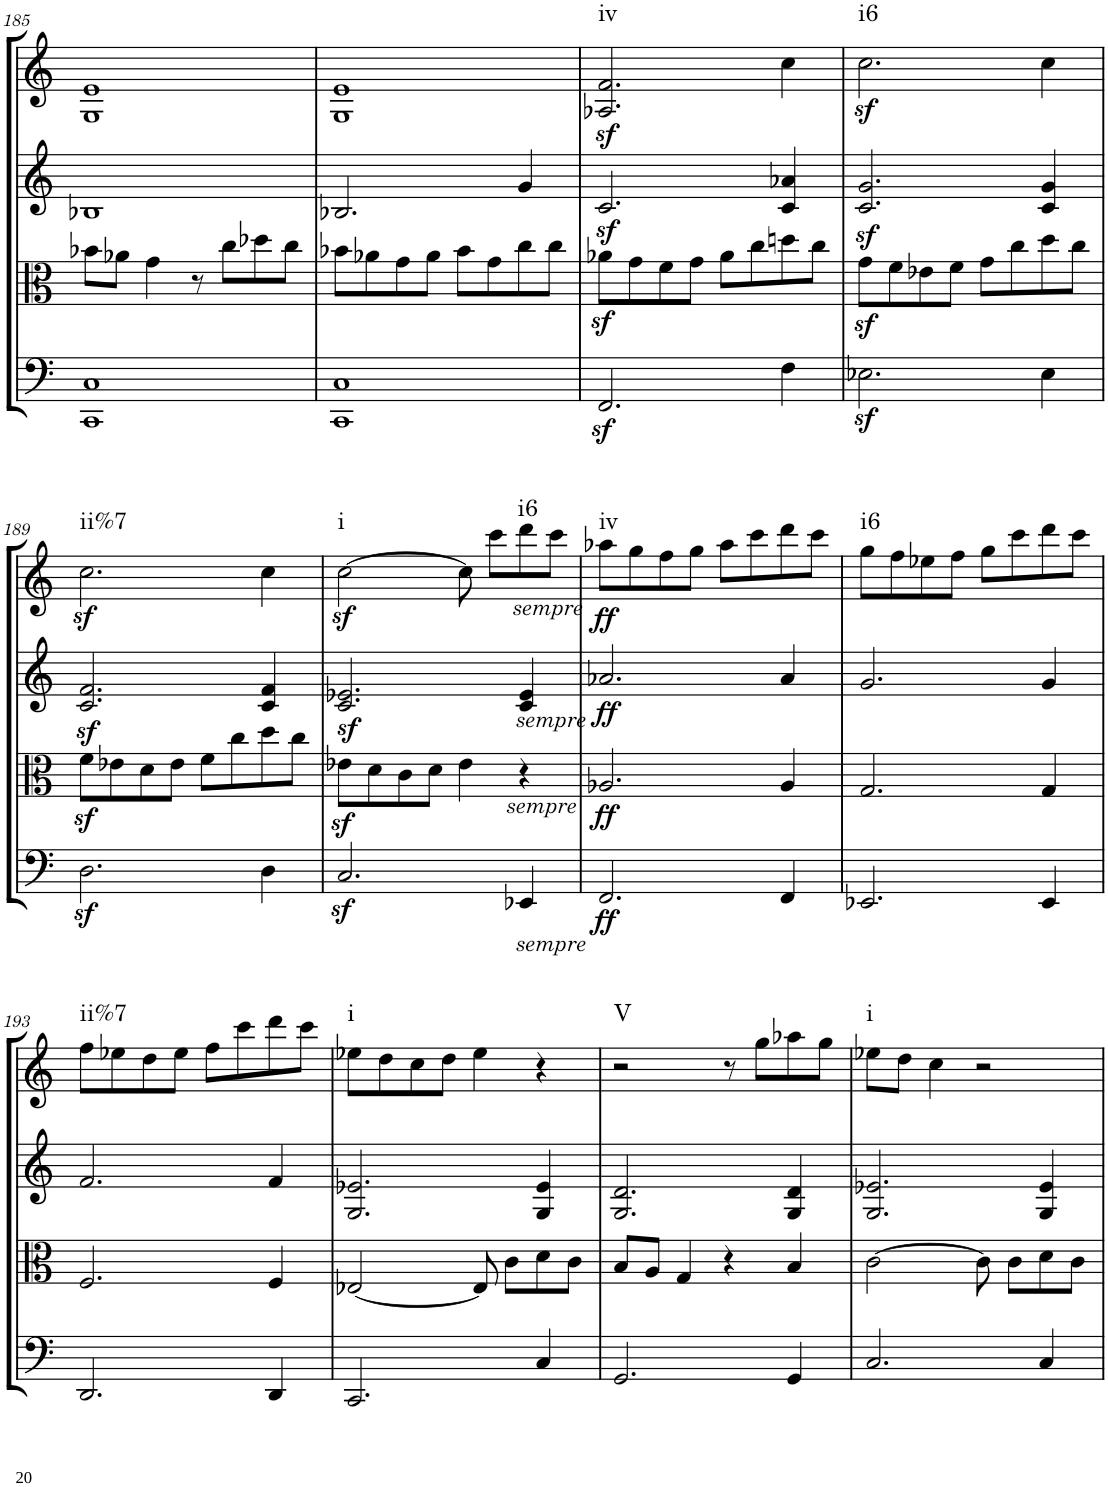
**kern	**dynam	**kern	**dynam	**kern	**dynam	**kern	**dynam	**harte
*part4	*part4	*part3	*part3	*part2	*part2	*part1	*part1	*part1
*staff4	*staff4	*staff3	*staff3	*staff2	*staff2	*staff1	*staff1	*
*I"Cello	*	*I"Viola	*	*I"2nd Violin	*	*I"1st Violin	*	*
!!LO:PB:g=z
*clefF4	*	*clefC3	*	*clefG2	*	*clefG2	*	*
*k[]	*	*k[]	*	*k[]	*	*k[]	*	*
*M2/2	*	*M2/2	*	*M2/2	*	*M2/2	*	*
*met(c|)	*	*met(c|)	*	*met(c|)	*	*met(c|)	*	*
=185	=185	=185	=185	=185	=185	=185	=185	=185
1CC 1C	.	8b-X\L	.	1B-X	.	1G 1e	.	.
.	.	8a-X\J	.	.	.	.	.	.
.	.	4g\	.	.	.	.	.	.
.	.	8r	.	.	.	.	.	.
.	.	8cc\L	.	.	.	.	.	.
.	.	8dd-X\	.	.	.	.	.	.
.	.	8cc\J	.	.	.	.	.	.
=186	=186	=186	=186	=186	=186	=186	=186	=186
1CC 1C	.	8b-X\L	.	2.B-X/	.	1G 1e	.	.
.	.	8a-X\	.	.	.	.	.	.
.	.	8g\	.	.	.	.	.	.
.	.	8a-\J	.	.	.	.	.	.
.	.	8b-\L	.	.	.	.	.	.
.	.	8g\	.	.	.	.	.	.
.	.	8cc\	.	4g/	.	.	.	.
.	.	8cc\J	.	.	.	.	.	.
=187	=187	=187	=187	=187	=187	=187	=187	=187
!	!	!	!	!	!	!	!	!LO:H:kt=iv
2.FFz</	.	8a-Xz<\L	.	2.cz>/	.	2.A-X/ 2.f/	.	N
.	.	8g\	.	.	.	.	.	.
.	.	8f\	.	.	.	.	.	.
.	.	8g\J	.	.	.	.	.	.
.	.	8a-\L	.	.	.	.	.	.
.	.	8cc\	.	.	.	.	.	.
4F\	.	8ddn\	.	4c/ 4a-X/	.	4cc\	.	.
.	.	8cc\J	.	.	.	.	.	.
=188	=188	=188	=188	=188	=188	=188	=188	=188
!	!	!	!	!	!	!	!LO:DY:b	!LO:H:kt=i6
2.E-Xz<\	.	8gz>\L	.	2.c/ 2.g/	.	2.cc\	sf	N
.	.	8f\	.	.	.	.	.	.
.	.	8e-X\	.	.	.	.	.	.
.	.	8f\J	.	.	.	.	.	.
.	.	8g\L	.	.	.	.	.	.
.	.	8cc\	.	.	.	.	.	.
4E-\	.	8dd\	.	4c/ 4g/	.	4cc\	.	.
.	.	8cc\J	.	.	.	.	.	.
!!LO:LB:g=z
=189	=189	=189	=189	=189	=189	=189	=189	=189
!	!	!	!	!	!	!	!LO:DY:b	!LO:H:kt=ii%7
2.Dz<\	.	8fz>\L	.	2.c/ 2.f/	.	2.cc\	sf	N
.	.	8e-X\	.	.	.	.	.	.
.	.	8d\	.	.	.	.	.	.
.	.	8e-\J	.	.	.	.	.	.
.	.	8f\L	.	.	.	.	.	.
.	.	8cc\	.	.	.	.	.	.
4D\	.	8dd\	.	4c/ 4f/	.	4cc\	.	.
.	.	8cc\J	.	.	.	.	.	.
=190	=190	=190	=190	=190	=190	=190	=190	=190
!	!	!	!	!	!	!	!LO:DY:b	!LO:H:kt=i
2.Cz>/	.	8e-Xz>\L	.	2.c/ 2.e-X/	.	[2cc\	sf	N
.	.	8d\	.	.	.	.	.	.
.	.	8c\	.	.	.	.	.	.
.	.	8d\J	.	.	.	.	.	.
.	.	4e-\	.	.	.	8cc\]	.	.
.	.	.	.	.	.	8ccc\L	.	.
!	!	!	!	!	!	!LO:TX:b:i:t=sempre	!	!
!	!	!	!	!LO:TX:b:i:t=sempre	!	!	!	!
!	!	!LO:TX:b:i:t=sempre	!	!	!	!	!	!
!LO:TX:b:i:t=sempre	!	!	!	!	!	!	!	!LO:H:kt=i6
4EE-X/	.	4r	.	4c/ 4e-/	.	8ddd\	.	N
.	.	.	.	.	.	8ccc\J	.	.
=191	=191	=191	=191	=191	=191	=191	=191	=191
!	!LO:DY:b	!	!LO:DY:b	!	!LO:DY:b	!	!LO:DY:b	!LO:H:kt=iv
2.FF/	ff	2.A-X/	ff	2.a-X/	ff	8aa-X\L	ff	N
.	.	.	.	.	.	8gg\	.	.
.	.	.	.	.	.	8ff\	.	.
.	.	.	.	.	.	8gg\J	.	.
.	.	.	.	.	.	8aa-\L	.	.
.	.	.	.	.	.	8ccc\	.	.
4FF/	.	4A-/	.	4a-/	.	8ddd\	.	.
.	.	.	.	.	.	8ccc\J	.	.
=192	=192	=192	=192	=192	=192	=192	=192	=192
!	!	!	!	!	!	!	!	!LO:H:kt=i6
2.EE-X/	.	2.G/	.	2.g/	.	8gg\L	.	N
.	.	.	.	.	.	8ff\	.	.
.	.	.	.	.	.	8ee-X\	.	.
.	.	.	.	.	.	8ff\J	.	.
.	.	.	.	.	.	8gg\L	.	.
.	.	.	.	.	.	8ccc\	.	.
4EE-/	.	4G/	.	4g/	.	8ddd\	.	.
.	.	.	.	.	.	8ccc\J	.	.
!!LO:LB:g=z
=193	=193	=193	=193	=193	=193	=193	=193	=193
!	!	!	!	!	!	!	!	!LO:H:kt=ii%7
2.DD/	.	2.F/	.	2.f/	.	8ff\L	.	N
.	.	.	.	.	.	8ee-X\	.	.
.	.	.	.	.	.	8dd\	.	.
.	.	.	.	.	.	8ee-\J	.	.
.	.	.	.	.	.	8ff\L	.	.
.	.	.	.	.	.	8ccc\	.	.
4DD/	.	4F/	.	4f/	.	8ddd\	.	.
.	.	.	.	.	.	8ccc\J	.	.
=194	=194	=194	=194	=194	=194	=194	=194	=194
!	!	!	!	!	!	!	!	!LO:H:kt=i
2.CC/	.	[2E-X/	.	2.G/ 2.e-X/	.	8ee-X\L	.	N
.	.	.	.	.	.	8dd\	.	.
.	.	.	.	.	.	8cc\	.	.
.	.	.	.	.	.	8dd\J	.	.
.	.	8E-/]	.	.	.	4ee-\	.	.
.	.	8c\L	.	.	.	.	.	.
4C/	.	8d\	.	4G/ 4e-/	.	4r	.	.
.	.	8c\J	.	.	.	.	.	.
=195	=195	=195	=195	=195	=195	=195	=195	=195
!	!	!	!	!	!	!	!	!LO:H:kt=V
2.GG/	.	8B/L	.	2.G/ 2.d/	.	2r	.	N
.	.	8A/J	.	.	.	.	.	.
.	.	4G/	.	.	.	.	.	.
.	.	4r	.	.	.	8r	.	.
.	.	.	.	.	.	8gg\L	.	.
4GG/	.	4B/	.	4G/ 4d/	.	8aa-X\	.	.
.	.	.	.	.	.	8gg\J	.	.
=196	=196	=196	=196	=196	=196	=196	=196	=196
!	!	!	!	!	!	!	!	!LO:H:kt=i
2.C/	.	[2c\	.	2.G/ 2.e-X/	.	8ee-X\L	.	N
.	.	.	.	.	.	8dd\J	.	.
.	.	.	.	.	.	4cc\	.	.
.	.	8c\]	.	.	.	2r	.	.
.	.	8c\L	.	.	.	.	.	.
4C/	.	8d\	.	4G/ 4e-/	.	.	.	.
.	.	8c\J	.	.	.	.	.	.
=	=	=	=	=	=	=	=	=
*-	*-	*-	*-	*-	*-	*-	*-	*-
